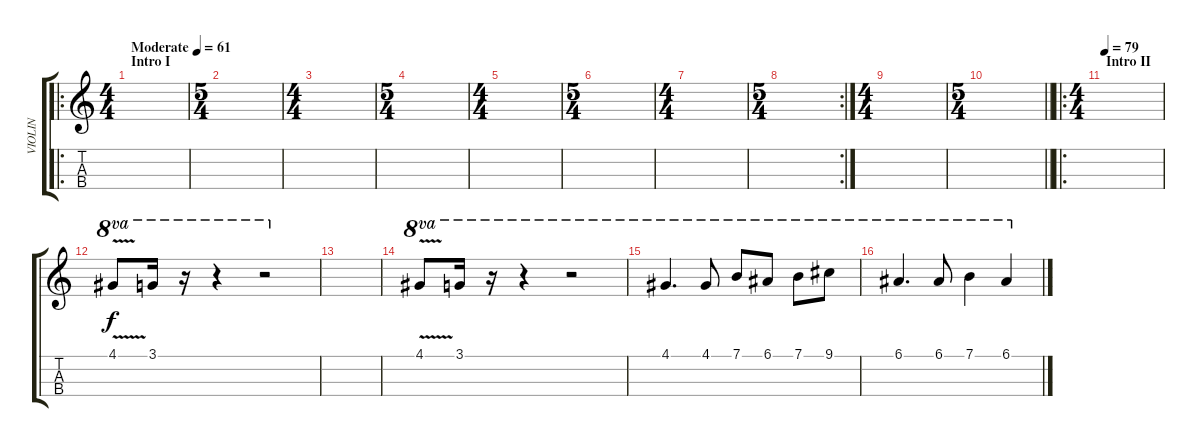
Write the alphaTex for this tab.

\track ("VIOLIN" "VIOLIN") {instrument violin}
\staff {score tabs}
\tuning (E5 A4 D4 G3) {hide}
\ro
\ts (4 4)
\section ("" "Intro I")
\tempo (61 "Moderate")
\clef g2
\ks c
|
\ts (5 4)
|
\ts (4 4)
|
\ts (5 4)
|
\ts (4 4)
|
\ts (5 4)
|
\ts (4 4)
|
\rc 2
\ts (5 4)
|
\ts (4 4)
|
\ts (5 4)
\barLineRight lightlight
|
\ro
\ts (4 4)
\section ("" "Intro II")
\tempo 79
|
4.1{v}.8{ot 8va} 3.1.16{ot 8va} r.16{ot 8va} r.4{ot 8va} r.2{ot 8va} |
|
4.1{v}.8{ot 8va} 3.1.16{ot 8va} r.16{ot 8va} r.4{ot 8va} r.2{ot 8va} |
4.1.4{d ot 8va} 4.1.8{ot 8va} 7.1.8{ot 8va} 6.1.8{ot 8va} 7.1.8{ot 8va} 9.1.8{ot 8va} |
6.1.4{d ot 8va} 6.1.8{ot 8va} 7.1.4{ot 8va} 6.1.4{ot 8va}
